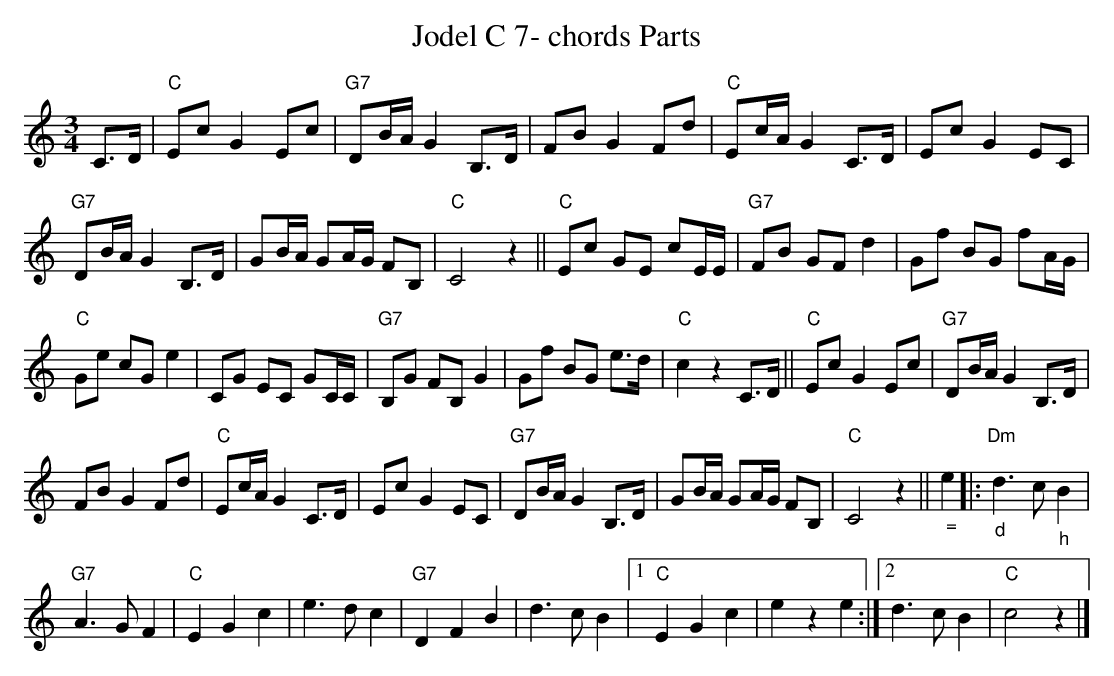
X:1
T:Jodel C 7- chords Parts
M:3/4
L:1/8
K:Cmaj%%MIDI gchordon
C>D |"C"Ec G2 Ec | "G7"DB/2A/2 G2 B,>D | FB G2 Fd | "C"Ec/2A/2 G2 C>D | Ec G2 EC |
"G7"DB/2A/2 G2 B,>D | \
GB/2A/2 GA/2G/2 FB, | "C"C4z2 ||"C"Ec GE cE/2E/2 | "G7"FB GF d2 | Gf BG fA/2G/2 |
"C"Ge cG e2 | \
CG EC GC/2C/2 | "G7"B,G FB, G2 | Gf BG e>d | "C"c2z2 C>D || \
"C"Ec G2 Ec | "G7"DB/2A/2 G2 B,>D |
FB G2 Fd | "C"Ec/2A/2 G2 C>D | Ec G2 EC | "G7"DB/2A/2 G2 B,>D | \
GB/2A/2 GA/2G/2 FB, | "C"C4z2 || "_ ="e2 |: "Dm""_d"d3c "_h"B2 |
"G7"A3GF2 | "C"E2G2c2 | e3dc2 | "G7"D2F2B2 | d3cB2 |1 "C"E2G2c2 | e2z2e2 :|2 d3cB2 | "C"c4z2 |]
